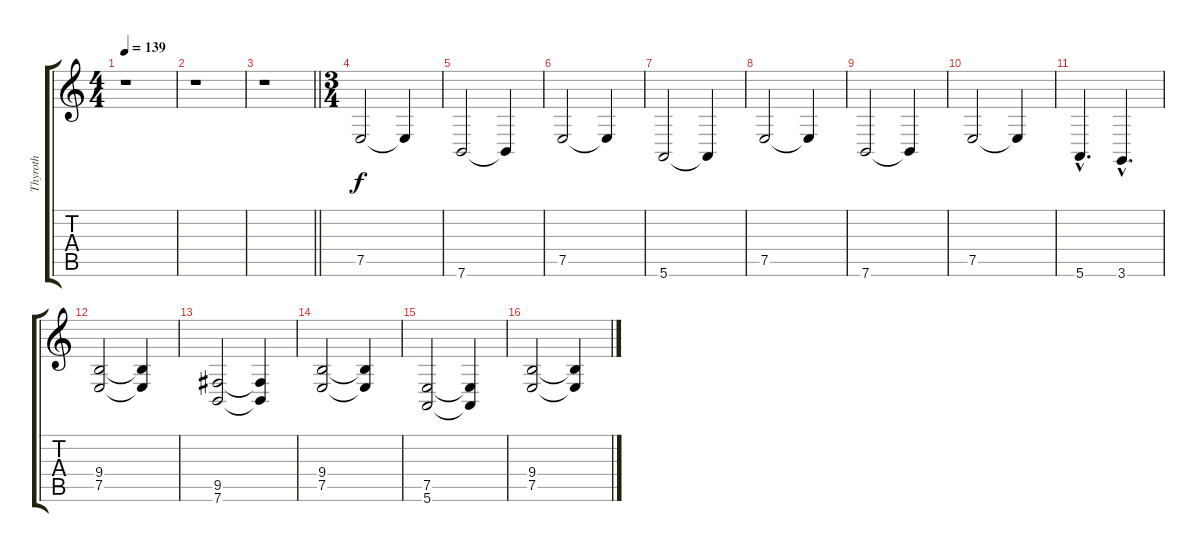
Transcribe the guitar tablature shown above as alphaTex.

\track ("Thyroth" "Thyroth") {instrument stringensemble1}
\staff {score tabs}
\tuning (E4 B3 G3 D3 A2 E2) {hide}
\ts (4 4)
\tempo 139
\clef g2
\ks c
r.1{dy f} |
r.1 |
\barLineRight lightlight
r.1 |
\ts (3 4)
7.5.2 7.5{t}.4 |
7.6.2 7.6{t}.4 |
7.5.2 7.5{t}.4 |
5.6.2 5.6{t}.4 |
7.5.2 7.5{t}.4 |
7.6.2 7.6{t}.4 |
7.5.2 7.5{t}.4 |
5.6{hac}.4{d} 3.6{hac}.4{d} |
(9.4 7.5).2 (9.4{t} 7.5{t}).4 |
(9.5 7.6).2 (9.5{t} 7.6{t}).4 |
(9.4 7.5).2 (9.4{t} 7.5{t}).4 |
(7.5 5.6).2 (7.5{t} 5.6{t}).4 |
(9.4 7.5).2 (9.4{t} 7.5{t}).4
